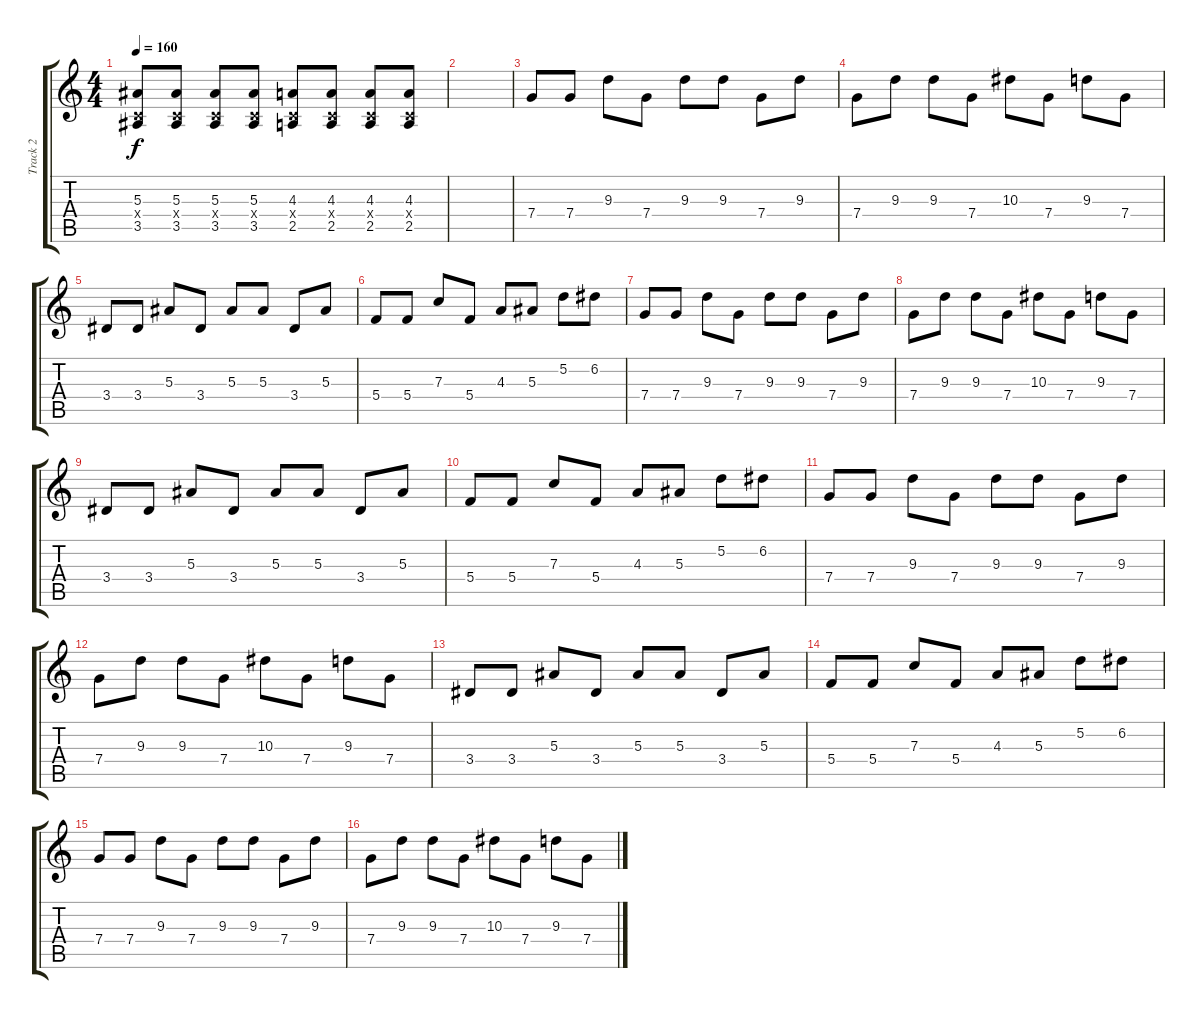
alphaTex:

\track ("Track 2" "Track 2") {instrument acousticguitarnylon}
\staff {score tabs}
\tuning (D4 A3 F3 C3 G2 C2) {hide}
\ts (4 4)
\tempo 160
\clef g2
\ks c
(5.3 0.4{x} 3.5).8{dy f} (5.3 0.4{x} 3.5).8 (5.3 0.4{x} 3.5).8 (5.3 0.4{x} 3.5).8 (4.3 0.4{x} 2.5).8 (4.3 0.4{x} 2.5).8 (4.3 0.4{x} 2.5).8 (4.3 0.4{x} 2.5).8 |
|
7.4.8{instrument electricguitarclean} 7.4.8 9.3.8 7.4.8 9.3.8 9.3.8 7.4.8 9.3.8 |
7.4.8 9.3.8 9.3.8 7.4.8 10.3.8 7.4.8 9.3.8 7.4.8 |
3.4.8 3.4.8 5.3.8 3.4.8 5.3.8 5.3.8 3.4.8 5.3.8 |
5.4.8 5.4.8 7.3.8 5.4.8 4.3.8 5.3.8 5.2.8 6.2.8 |
7.4.8 7.4.8 9.3.8 7.4.8 9.3.8 9.3.8 7.4.8 9.3.8 |
7.4.8 9.3.8 9.3.8 7.4.8 10.3.8 7.4.8 9.3.8 7.4.8 |
3.4.8 3.4.8 5.3.8 3.4.8 5.3.8 5.3.8 3.4.8 5.3.8 |
5.4.8 5.4.8 7.3.8 5.4.8 4.3.8 5.3.8 5.2.8 6.2.8 |
7.4.8 7.4.8 9.3.8 7.4.8 9.3.8 9.3.8 7.4.8 9.3.8 |
7.4.8 9.3.8 9.3.8 7.4.8 10.3.8 7.4.8 9.3.8 7.4.8 |
3.4.8 3.4.8 5.3.8 3.4.8 5.3.8 5.3.8 3.4.8 5.3.8 |
5.4.8 5.4.8 7.3.8 5.4.8 4.3.8 5.3.8 5.2.8 6.2.8 |
7.4.8 7.4.8 9.3.8 7.4.8 9.3.8 9.3.8 7.4.8 9.3.8 |
7.4.8 9.3.8 9.3.8 7.4.8 10.3.8 7.4.8 9.3.8 7.4.8
